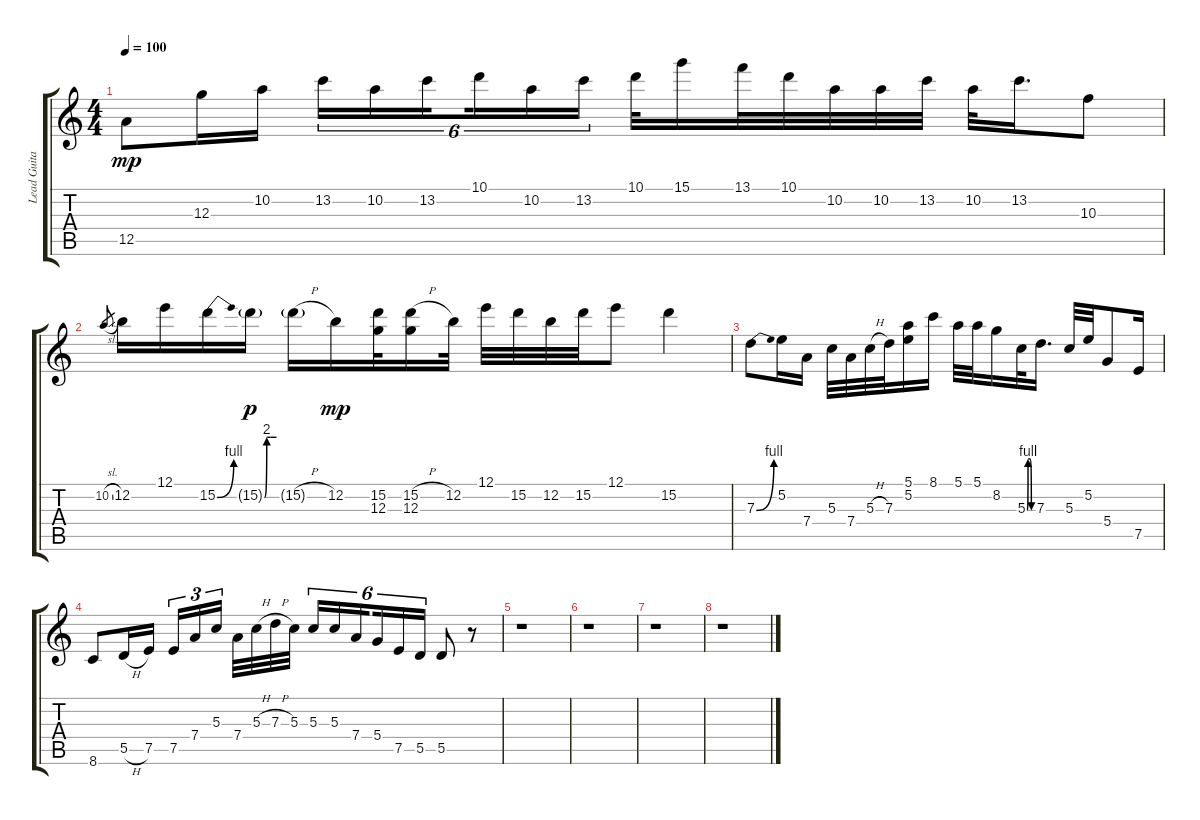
\track ("Lead Guitar" "Lead Guita") {instrument overdrivenguitar}
\staff {score tabs}
\tuning (E4 B3 G3 D3 A2 E2) {hide}
\ts (4 4)
\tempo 100
\clef g2
\ks c
12.5.8{dy mp} 12.3.16 10.2.16 13.2.16{tu (6 4)} 10.2.16{tu (6 4)} 13.2.16{tu (6 4) beam splitsecondary} 10.1.16{tu (6 4)} 10.2.16{tu (6 4)} 13.2.16{tu (6 4)} 10.1.32 15.1.16 13.1.32 10.1.32 10.2.32 10.2.32 13.2.32 10.2.32 13.2.16{d} 10.3.8 |
10.2{sl}.8{gr} 12.2.16 12.1.16 15.2{be (bend 0 0 60 4)}.16 15.2{be (custom 0 0 11 8 15 8 30 8 60 8) g}.16{dy p} 15.2{h g}.16 12.2.16{dy mp} (15.2 12.3).32 (15.2{h} 12.3).16 12.2.32 12.1.32 15.2.32 12.2.32 15.2.32 12.1.8 15.2.4 |
7.3{be (bend 0 0 60 4)}.8 5.2.16 7.4.16 5.3.32 7.4.32 5.3{h}.32 7.3.32 (5.1 5.2).16 8.1.16 5.1.32 5.1.32 8.2.16 5.3{be (custom 0 0 8 4 15 4 30 4 45 0 60 0)}.32 7.3.16{d} 5.3.32 5.2.32 5.4.8 7.5.16 |
8.6.8 5.5{h}.16 7.5.16 7.5.16{tu (3 2)} 7.4.16{tu (3 2)} 5.3.16{tu (3 2) beam splitsecondary} 7.4.32 5.3{h}.32 7.3{h}.32 5.3.32 5.3.16{tu (6 4)} 5.3.16{tu (6 4)} 7.4.16{tu (6 4) beam splitsecondary} 5.4.16{tu (6 4)} 7.5.16{tu (6 4)} 5.5.16{tu (6 4)} 5.5.8 r.8 |
r.1 |
r.1 |
r.1 |
r.1
